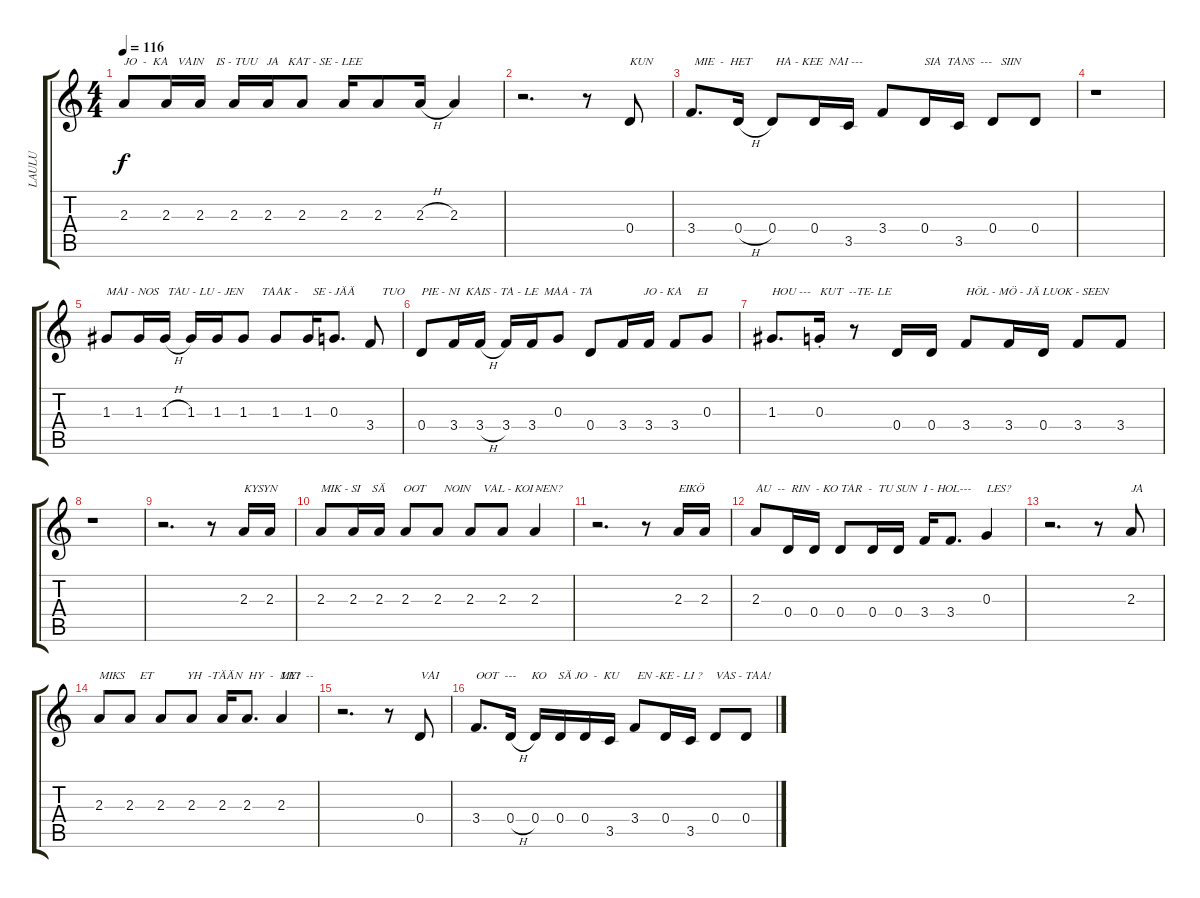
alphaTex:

\track ("LAULU" "LAULU") {instrument electricguitarjazz}
\staff {score tabs}
\tuning (E4 B3 G3 D3 A2 E2) {hide}
\ts (4 4)
\tempo 116
\clef g2
\ks c
2.3.8{txt "JO  -  KA   VAIN    IS - TUU   JA   KAT - SE - LEE" dy f} 2.3.16 2.3.16 2.3.16 2.3.16 2.3.8 2.3.16 2.3.8 2.3{h}.16 2.3.4 |
r.2{d} r.8 0.4.8{txt "KUN"} |
3.4.8{d txt " MIE  -  HET        HA - KEE  NAI ---"} 0.4{h}.16 0.4.8 0.4.16 3.5.16 3.4.8 0.4.16{txt "SIA  TANS  ---   SIIN"} 3.5.16 0.4.8 0.4.8 |
r.1 |
1.3.8{txt "MAI - NOS   TAU - LU - JEN      TAAK -     SE -"} 1.3.16 1.3{h}.16 1.3.16 1.3.16 1.3.8 1.3.8 1.3.16 0.3.8{d txt "JÄÄ         TUO"} 3.4.8 |
0.4.8{txt "PIE - NI  KAIS - TA - LE  MAA - TA"} 3.4.16 3.4{h}.16 3.4.16 3.4.16 0.3.8 0.4.8 3.4.16{txt "       JO - KA     EI"} 3.4.16 3.4.8 0.3.8 |
1.3.8{d txt "HOU ---   KUT  --TE- LE"} 0.3{st}.16 r.8 0.4.16 0.4.16 3.4.8{txt "HÖL - MÖ - JÄ LUOK - SEEN"} 3.4.16 0.4.16 3.4.8 3.4.8 |
r.1 |
r.2{d} r.8 2.3.16{txt "KYSYN"} 2.3.16 |
2.3.8{txt "MIK - SI    SÄ      OOT      NOIN    VAL - KOI - "} 2.3.16 2.3.16 2.3.8 2.3.8 2.3.8 2.3.8 2.3.4{txt "NEN?"} |
r.2{d} r.8 2.3.16{txt "EIKÖ"} 2.3.16 |
2.3.8{txt "AU  --  RIN  - KO TAR  -  TU SUN  I - HOL---"} 0.4.16 0.4.16 0.4.8 0.4.16 0.4.16 3.4.16 3.4.8{d} 0.3.4{txt "LES?"} |
r.2{d} r.8 2.3.8{txt "JA"} |
2.3.8{txt "MIKS     ET           YH  -TÄÄN  HY  -  MYI  --"} 2.3.8 2.3.8 2.3.8 2.3.16 2.3.8{d} 2.3.4{txt "LE?"} |
r.2{d} r.8 0.4.8{txt "VAI"} |
3.4.8{d txt "OOT  ---     KO    SÄ JO  -  KU      EN -KE - LI ?"} 0.4{h}.16 0.4.16 0.4.16 0.4.16 3.5.16 3.4.8 0.4.16 3.5.16 0.4.8{txt "VAS - TAA!"} 0.4.8
